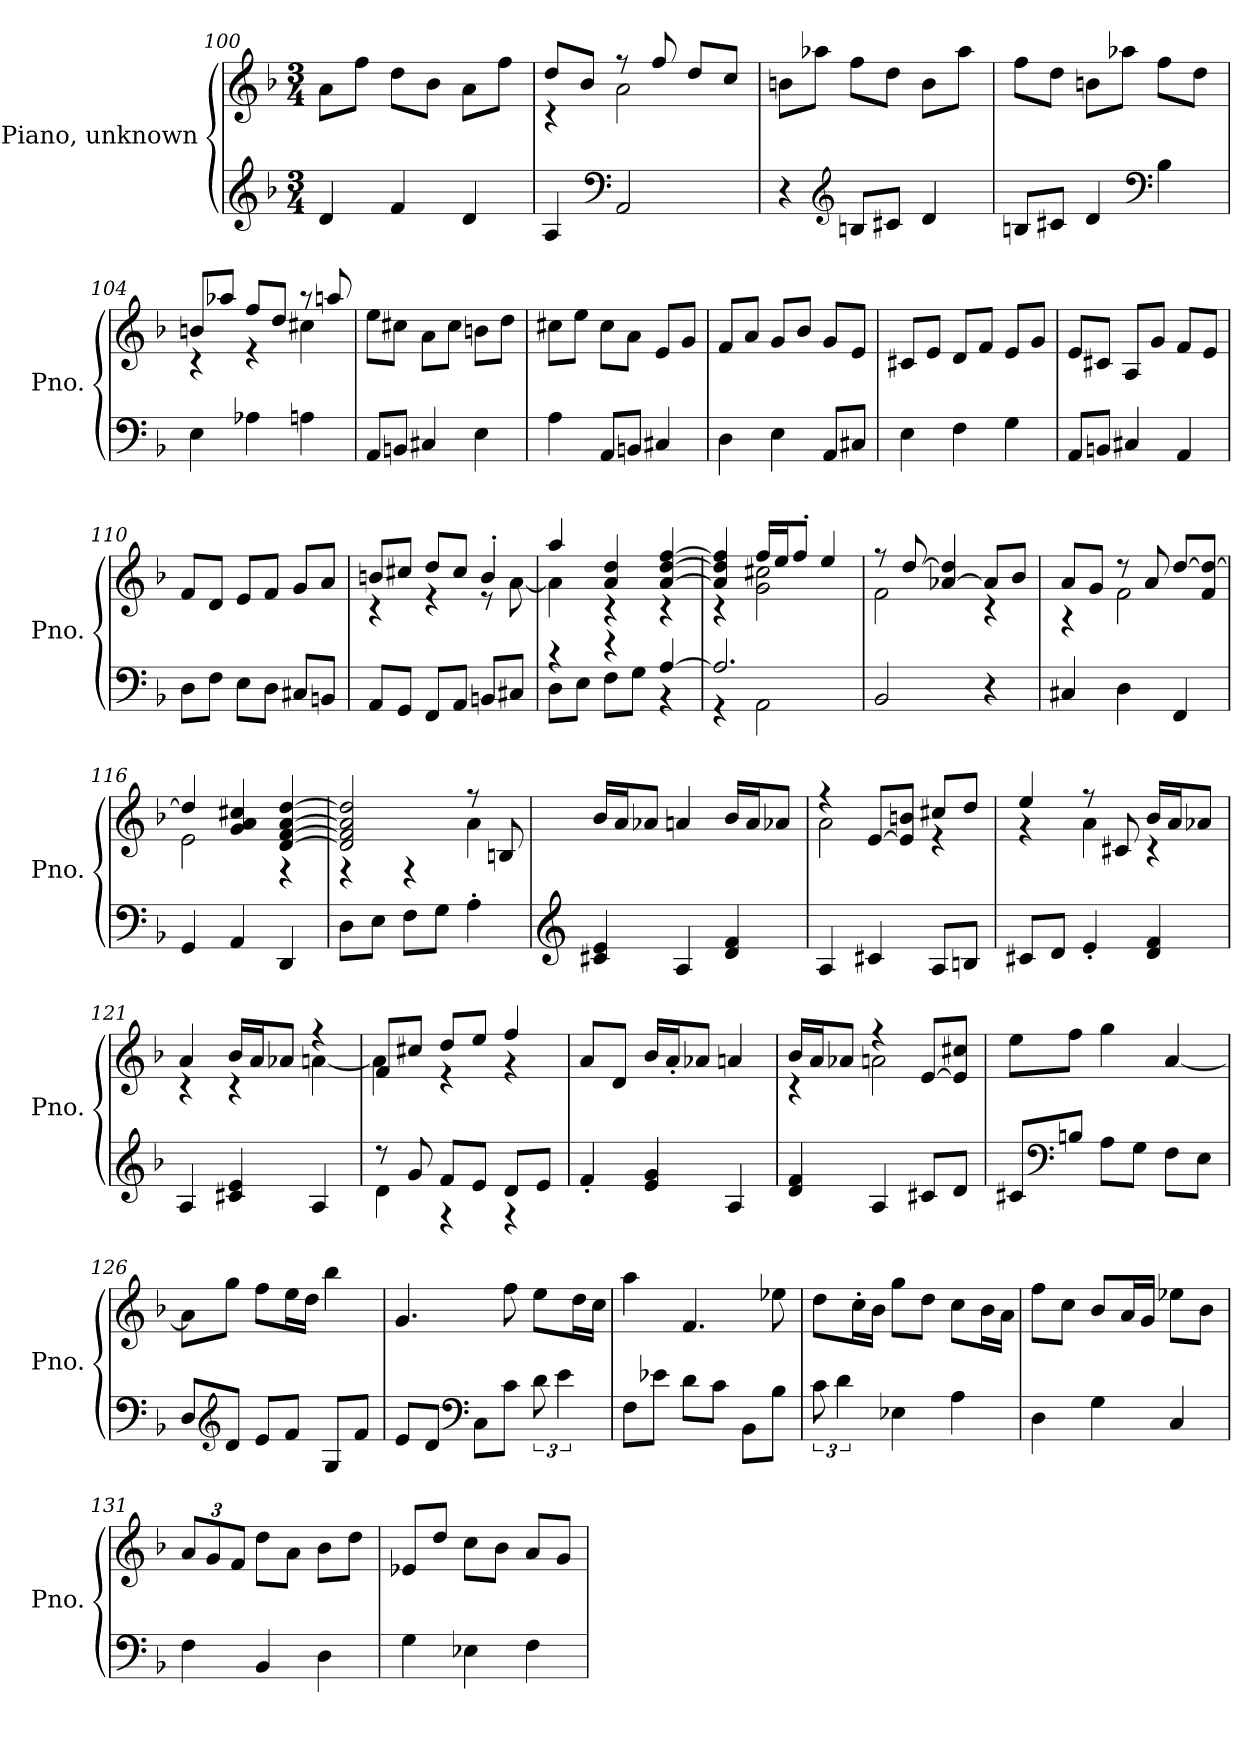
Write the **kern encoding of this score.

**kern	**kern
*part1	*part1
*staff2	*staff1
*I"Piano, unknown	*
*I'Pno.	*
*clefG2	*clefG2
*k[b-]	*k[b-]
*M3/4	*M3/4
=100	=100
4d/	8a\L
.	8ff\J
4f/	8dd\L
.	8b-\J
4d/	8a\L
.	8ff\J
=101	=101
*	*^
4A/	8dd/L	4r
.	8b-/J	.
*clefF4	*	*
2AA/	8r	2a\
.	8ff/	.
.	8dd/L	.
.	8cc/J	.
*	*v	*v
=102	=102
4r	8bn\L
.	8aa-X\J
*clefG2	*
8Bn/L	8ff\L
8c#X/J	8dd\J
4d/	8b\L
.	8aa-\J
!!LO:LB:g=z
=103	=103
8Bn/L	8ff\L
8c#X/J	8dd\J
4d/	8bn\L
.	8aa-X\J
*clefF4	*
4B\	8ff\L
.	8dd\J
=104	=104
*	*^
4E\	8bn/L	4r
.	8aa-X/J	.
4A-X\	8ff/L	4r
.	8dd/J	.
4An\	8r	4cc#X\
.	8aan/	.
*	*v	*v
=105	=105
8AA/L	8ee\L
8BBn/J	8cc#X\J
4C#X/	8a\L
.	8cc#\J
4E\	8bn\L
.	8dd\J
=106	=106
4A\	8cc#X\L
.	8ee\J
8AA/L	8cc#\L
8BBn/J	8a\J
4C#X/	8e/L
.	8g/J
=107	=107
4D\	8f/L
.	8a/J
4E\	8g/L
.	8b-/J
8AA/L	8g/L
8C#X/J	8e/J
!!LO:LB:g=z
=108	=108
4E\	8c#X/L
.	8e/J
4F\	8d/L
.	8f/J
4G\	8e/L
.	8g/J
=109	=109
8AA/L	8e/L
8BBn/J	8c#X/J
4C#X/	8A/L
.	8g/J
4AA/	8f/L
.	8e/J
=110	=110
8D\L	8f/L
8F\J	8d/J
8E\L	8e/L
8D\J	8f/J
8C#X/L	8g/L
8BBn/J	8a/J
=111	=111
*	*^
8AA/L	8bn/L	4r
8GG/J	8cc#X/J	.
8FF/L	8dd/L	4r
8AA/J	8cc#/J	.
8BBn/L	4b'/	8r
8C#X/J	.	[8a\
=112	=112	=112
*^	*	*
4r	8D\L	4aa/	4a\]
.	8E\J	.	.
4r	8F\L	4a/ 4dd/	4r
.	8G\J	.	.
[4A/	4r	[4a/ [4dd/ [4ff/	4r
!!LO:LB:g=z	!!
=113	=113	=113	=113
2.A/]	4r	4a/] 4dd/] 4ff/]	4r
.	2AA\	16ff/LL	2g\ 2cc#X\
.	.	16ee/J	.
.	.	8ff'/J	.
.	.	4ee/	.
*v	*v	*	*
=114	=114	=114
2BB-/	8r	2f\
.	[8dd/	.
.	[4a-X/ 4dd/]	.
4r	8a-/L]	4r
.	8b-/J	.
=115	=115	=115
4C#X/	8a/L	4r
.	8g/J	.
4D\	8r	2f\
.	8a/	.
4FF/	[8dd/L	.
.	8f/ 8dd/_J	.
=116	=116	=116
4GG/	4dd/]	2e\
4AA/	4g/ 4a/ 4cc#X/	.
4DD/	[4d/ [4f/ [4a/ [4dd/	4r
=117	=117	=117
8D\L	2d/] 2f/] 2a/] 2dd/]	4r
8E\J	.	.
8F\L	.	4r
8G\J	.	.
4A'\	8r	4a\
.	8Bn/	.
*	*v	*v
!!LO:LB:g=z
=118	=118
*clefG2	*
4c#X/ 4e/	16b-/LL
.	16a/J
.	8a-X/J
4A/	4an/
4d/ 4f/	16b-/LL
.	16a/J
.	8a-X/J
=119	=119
*	*^
4A/	4r	2a\
4c#X/	[8e/L	.
.	8e/] 8bn/J	.
8A/L	8cc#X/L	4r
8Bn/J	8dd/J	.
=120	=120	=120
8c#X/L	4ee/	4r
8d/J	.	.
4e'/	8r	4a\
.	8c#X/	.
4d/ 4f/	16b-/LL	4r
.	16a/J	.
.	8a-X/J	.
=121	=121	=121
4A/	4a/	4r
4c#X/ 4e/	16b-/LL	4r
.	16a/J	.
.	8a-X/J	.
4A/	4r	[4an\
!!LO:PB:g=z	!!
=122	=122	=122
*^	*	*
8r	4d\	8f/L	4a\]
8g/	.	8cc#X/J	.
8f/L	4r	8dd/L	4r
8e/J	.	8ee/J	.
8d/L	4r	4ff/	4r
8e/J	.	.	.
*v	*v	*	*
*	*v	*v
=123	=123
4f'/	8a/L
.	8d/J
4e/ 4g/	16b-/LL
.	16a'/J
.	8a-X/J
4A/	4an/
=124	=124
*	*^
4d/ 4f/	16b-/LL	4r
.	16a/J	.
.	8a-X/J	.
4A/	4r	2an\
8c#X/L	[8e/L	.
8d/J	8e/] 8cc#X/J	.
*	*v	*v
=125	=125
8c#X/L	8ee\L
*clefF4	*
8Bn/J	8ff\J
8A\L	4gg\
8G\J	.
8F\L	[4a/
8E\J	.
=126	=126
8D/L	8a\L]
*clefG2	*
8d/J	8gg\J
8e/L	8ff\L
8f/J	16ee\L
.	16dd\JJ
8G/L	4bb-\
8f/J	.
!!LO:LB:g=z
=127	=127
8e/L	4.g/
8d/J	.
*clefF4	*
8C\L	.
8c\J	8ff\
12d\	8ee\L
6e\	.
.	16dd\L
.	16cc\JJ
=128	=128
8F\L	4aa\
8e-X\J	.
8d\L	4.f/
8c\J	.
8BB-\L	.
8B-\J	8ee-X\
=129	=129
12c\	8dd\L
6d\	.
.	16cc'\L
.	16b-\JJ
4E-X\	8gg\L
.	8dd\J
4A\	8cc\L
.	16b-\L
.	16a\JJ
=130	=130
4D\	8ff\L
.	8cc\J
4G\	8b-/L
.	16a/L
.	16g/JJ
4C/	8ee-X\L
.	8b-\J
=131	=131
*	*Xbrackettup
4F\	12a/L
.	12g/
.	12f/J
4BB-/	8dd\L
.	8a\J
4D\	8b-\L
.	8dd\J
!!LO:LB:g=z
=132	=132
4G\	8e-X/L
.	8dd/J
4E-X\	8cc\L
.	8b-\J
4F\	8a/L
.	8g/J
=	=
*-	*-
